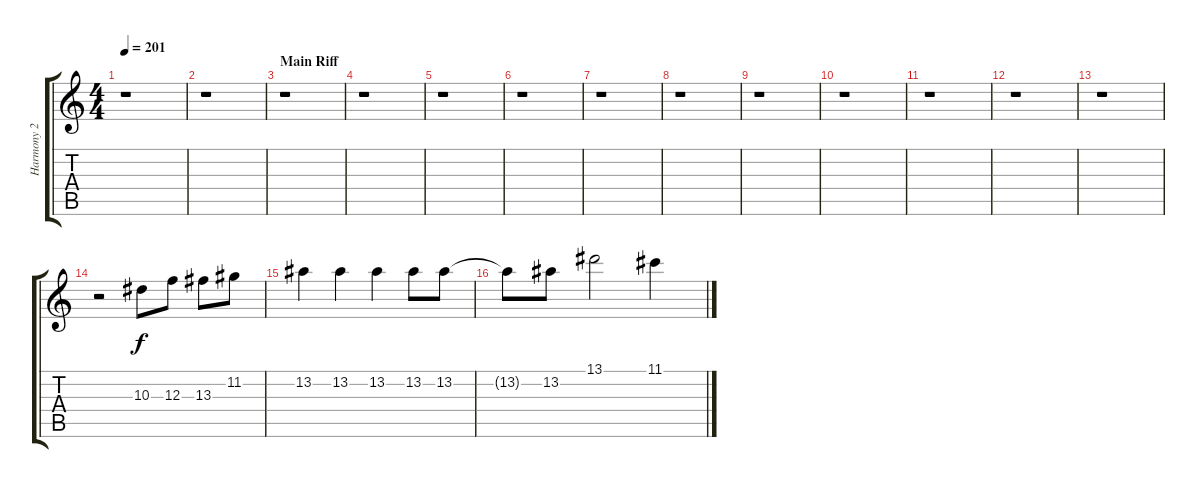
\track ("Harmony 2" "Harmony 2") {instrument overdrivenguitar}
\staff {score tabs}
\tuning (D4 A3 F3 C3 G2 C2) {hide}
\ts (4 4)
\tempo 201
\clef g2
\ks aminor
r.1{dy f} |
r.1 |
\section ("" "Main Riff")
r.1 |
r.1 |
r.1 |
r.1 |
r.1 |
r.1 |
r.1 |
r.1 |
r.1 |
r.1 |
r.1 |
r.2 10.3.8 12.3.8 13.3.8 11.2.8 |
13.2.4 13.2.4 13.2.4 13.2.8 13.2.8 |
13.2{t}.8 13.2.8 13.1.2 11.1.4
